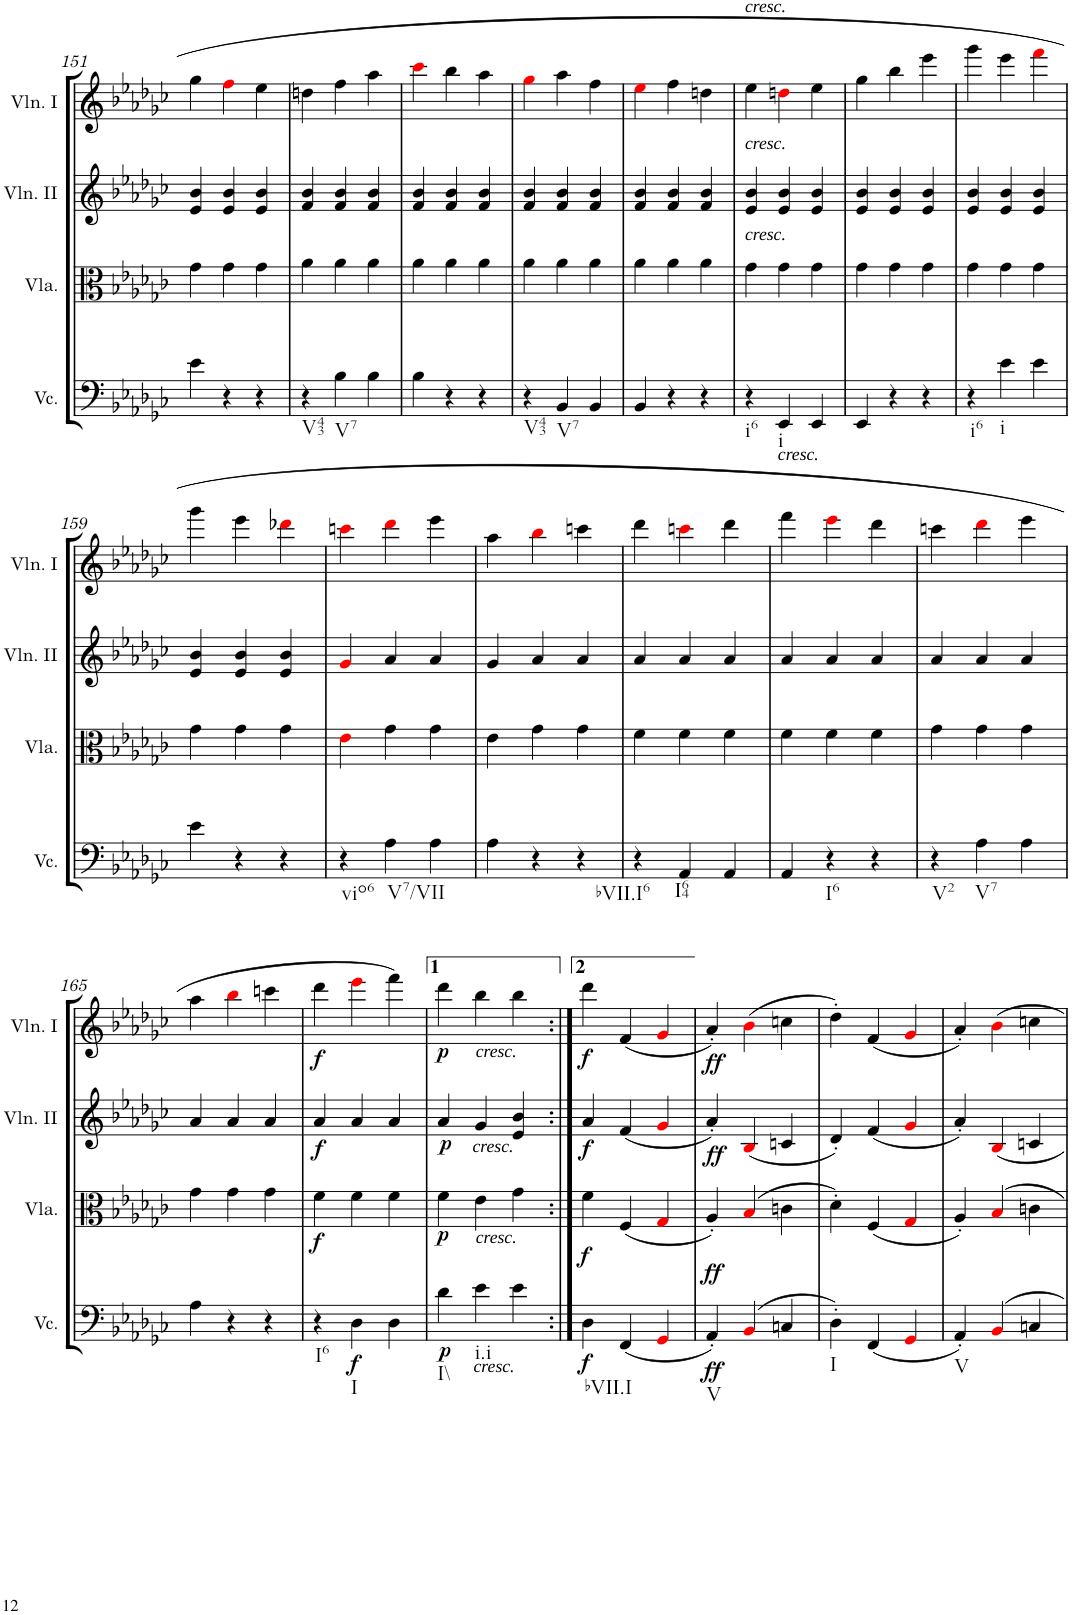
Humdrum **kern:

**kern	**dynam	**kern	**dynam	**kern	**dynam	**kern	**dynam
*part4	*part4	*part3	*part3	*part2	*part2	*part1	*part1
*staff4	*staff4	*staff3	*staff3	*staff2	*staff2	*staff1	*staff1
*I"Violoncello	*	*I"Viola	*	*I"Violin II	*	*I"Violin I	*
*I'Vc.	*	*I'Vla.	*	*I'Vln. II	*	*I'Vln. I	*
!!LO:PB:g=z
*clefF4	*	*clefC3	*	*clefG2	*	*clefG2	*
*k[b-e-a-d-g-c-]	*	*k[b-e-a-d-g-c-]	*	*k[b-e-a-d-g-c-]	*	*k[b-e-a-d-g-c-]	*
*e-:	*	*e-:	*	*e-:	*	*e-:	*
*M3/4	*	*M3/4	*	*M3/4	*	*M3/4	*
=151	=151	=151	=151	=151	=151	=151	=151
4e-\	.	4g-\	.	4e-/ 4b-/	.	4gg-\	.
4r	.	4g-\	.	4e-/ 4b-/	.	4ffi\	.
4r	.	4g-\	.	4e-/ 4b-/	.	4ee-\	.
=152	=152	=152	=152	=152	=152	=152	=152
!LO:TX:b:t=V43	!	!	!	!	!	!	!
4r	.	4a-\	.	4f/ 4b-/	.	4ddn\	.
!LO:TX:b:t=V7	!	!	!	!	!	!	!
4B-\	.	4a-\	.	4f/ 4b-/	.	4ff\	.
4B-\	.	4a-\	.	4f/ 4b-/	.	4aa-\	.
=153	=153	=153	=153	=153	=153	=153	=153
4B-\	.	4a-\	.	4f/ 4b-/	.	4ccc-i\	.
4r	.	4a-\	.	4f/ 4b-/	.	4bb-\	.
4r	.	4a-\	.	4f/ 4b-/	.	4aa-\	.
=154	=154	=154	=154	=154	=154	=154	=154
!LO:TX:b:t=V43	!	!	!	!	!	!	!
4r	.	4a-\	.	4f/ 4b-/	.	4gg-i\	.
!LO:TX:b:t=V7	!	!	!	!	!	!	!
4BB-/	.	4a-\	.	4f/ 4b-/	.	4aa-\	.
4BB-/	.	4a-\	.	4f/ 4b-/	.	4ff\	.
=155	=155	=155	=155	=155	=155	=155	=155
4BB-/	.	4a-\	.	4f/ 4b-/	.	4ee-i\	.
4r	.	4a-\	.	4f/ 4b-/	.	4ff\	.
4r	.	4a-\	.	4f/ 4b-/	.	4ddn\	.
=156	=156	=156	=156	=156	=156	=156	=156
!	!	!	!	!	!	!LO:TX:a:i:t=cresc.	!
!	!	!	!	!LO:TX:a:i:t=cresc.	!	!	!
!	!	!LO:TX:a:i:t=cresc.	!	!	!	!	!
!LO:TX:b:t=i6	!	!	!	!	!	!	!
4r	.	4g-\	.	4e-/ 4b-/	.	4ee-\	.
!LO:TX:b:i:t=cresc.	!	!	!	!	!	!	!
!LO:TX:b:t=i	!	!	!	!	!	!	!
4EE-/	.	4g-\	.	4e-/ 4b-/	.	4ddni\	.
4EE-/	.	4g-\	.	4e-/ 4b-/	.	4ee-\	.
=157	=157	=157	=157	=157	=157	=157	=157
4EE-/	.	4g-\	.	4e-/ 4b-/	.	4gg-\	.
4r	.	4g-\	.	4e-/ 4b-/	.	4bb-\	.
4r	.	4g-\	.	4e-/ 4b-/	.	4eee-\	.
=158	=158	=158	=158	=158	=158	=158	=158
!LO:TX:b:t=i6	!	!	!	!	!	!	!
4r	.	4g-\	.	4e-/ 4b-/	.	4ggg-\	.
!LO:TX:b:t=i	!	!	!	!	!	!	!
4e-\	.	4g-\	.	4e-/ 4b-/	.	4eee-\	.
4e-\	.	4g-\	.	4e-/ 4b-/	.	4fffi\	.
!!LO:LB:g=z
=159	=159	=159	=159	=159	=159	=159	=159
4e-\	.	4g-\	.	4e-/ 4b-/	.	4ggg-\	.
4r	.	4g-\	.	4e-/ 4b-/	.	4eee-\	.
4r	.	4g-\	.	4e-/ 4b-/	.	4ddd-Xi\	.
=160	=160	=160	=160	=160	=160	=160	=160
!LO:TX:b:t=vio6	!	!	!	!	!	!	!
4r	.	4e-i\	.	4g-i/	.	4cccni\	.
!LO:TX:b:t=V7/VII	!	!	!	!	!	!	!
4A-\	.	4g-\	.	4a-/	.	4ddd-i\	.
4A-\	.	4g-\	.	4a-/	.	4eee-\	.
=161	=161	=161	=161	=161	=161	=161	=161
4A-\	.	4e-\	.	4g-/	.	4aa-\	.
4r	.	4g-\	.	4a-/	.	4bb-i\	.
4r	.	4g-\	.	4a-/	.	4cccn\	.
=162	=162	=162	=162	=162	=162	=162	=162
!LO:TX:b:t=bVII.I6	!	!	!	!	!	!	!
4r	.	4f\	.	4a-/	.	4ddd-\	.
!LO:TX:b:t=I64	!	!	!	!	!	!	!
4AA-/	.	4f\	.	4a-/	.	4cccni\	.
4AA-/	.	4f\	.	4a-/	.	4ddd-\	.
=163	=163	=163	=163	=163	=163	=163	=163
4AA-/	.	4f\	.	4a-/	.	4fff\	.
!LO:TX:b:t=I6	!	!	!	!	!	!	!
4r	.	4f\	.	4a-/	.	4eee-i\	.
4r	.	4f\	.	4a-/	.	4ddd-\	.
=164	=164	=164	=164	=164	=164	=164	=164
!LO:TX:b:t=V2	!	!	!	!	!	!	!
4r	.	4g-\	.	4a-/	.	4cccn\	.
!LO:TX:b:t=V7	!	!	!	!	!	!	!
4A-\	.	4g-\	.	4a-/	.	4ddd-i\	.
4A-\	.	4g-\	.	4a-/	.	4eee-\	.
!!LO:LB:g=z
=165	=165	=165	=165	=165	=165	=165	=165
4A-\	.	4g-\	.	4a-/	.	4aa-\	.
4r	.	4g-\	.	4a-/	.	4bb-i\	.
4r	.	4g-\	.	4a-/	.	4cccn\	.
=166	=166	=166	=166	=166	=166	=166	=166
!LO:TX:b:t=I6	!	!	!	!	!	!	!
!	!	!	!LO:DY:b	!	!LO:DY:b	!	!LO:DY:b
4r	.	4f\	f	4a-/	f	4ddd-\	f
!LO:TX:b:t=I	!	!	!	!	!	!	!
!	!LO:DY:b	!	!	!	!	!	!
4D-\	f	4f\	.	4a-/	.	4eee-i\	.
4D-\	.	4f\	.	4a-/	.	4fff\	.
=167	=167	=167	=167	=167	=167	=167	=167
!LO:TX:b:t=I\\	!	!	!	!	!	!	!
!	!LO:DY:b	!	!LO:DY:b	!	!LO:DY:b	!	!LO:DY:b
4d-\	p	4f\	p	4a-/	p	4ddd-\	p
!	!	!	!	!	!	!LO:TX:b:i:t=cresc.	!
!	!	!	!	!LO:TX:b:i:t=cresc.	!	!	!
!	!	!LO:TX:b:i:t=cresc.	!	!	!	!	!
!LO:TX:b:i:t=cresc.	!	!	!	!	!	!	!
!LO:TX:b:t=i.i	!	!	!	!	!	!	!
4e-\	.	4e-\	.	4g-/	.	4bb-\	.
4e-\	.	4g-\	.	4e-/ 4b-/	.	4bb-\	.
=167X3:|!	=167X3:|!	=167X3:|!	=167X3:|!	=167X3:|!	=167X3:|!	=167X3:|!	=167X3:|!
!LO:TX:b:t=bVII.I	!	!	!	!	!	!	!
!	!LO:DY:b	!	!LO:DY:b	!	!LO:DY:b	!	!LO:DY:b
4D-\	f	4f\	f	4a-/	f	4ddd-\	f
(4FF/	.	(4F/	.	(4f/	.	(4f/	.
4GG-i/	.	4G-i/	.	4g-i/	.	4g-i/	.
=168	=168	=168	=168	=168	=168	=168	=168
!LO:TX:b:t=V	!	!	!	!	!	!	!
!	!LO:DY:b	!	!	!	!	!	!
!	!LO:DY:n=1:a	!	!	!	!LO:DY:b	!	!LO:DY:b
4AA-'/)	ff ff	4A-'/)	.	4a-'/)	ff	4a-'/)	ff
(4BB-i/	.	(4B-i/	.	(4B-i/	.	(4b-i\	.
4Cn/	.	4cn\	.	4cn/	.	4ccn\	.
=169	=169	=169	=169	=169	=169	=169	=169
!LO:TX:b:t=I	!	!	!	!	!	!	!
4D-'\)	.	4d-'\)	.	4d-'/)	.	4dd-'\)	.
(4FF/	.	(4F/	.	(4f/	.	(4f/	.
4GG-i/	.	4G-i/	.	4g-i/	.	4g-i/	.
=170	=170	=170	=170	=170	=170	=170	=170
!LO:TX:b:t=V	!	!	!	!	!	!	!
4AA-'/)	.	4A-'/)	.	4a-'/)	.	4a-'/)	.
4BB-i/	.	4B-i/	.	4B-i/	.	4b-i\	.
4Cn/	.	4cn\	.	4cn/	.	4ccn\	.
=	=	=	=	=	=	=	=
*-	*-	*-	*-	*-	*-	*-	*-
